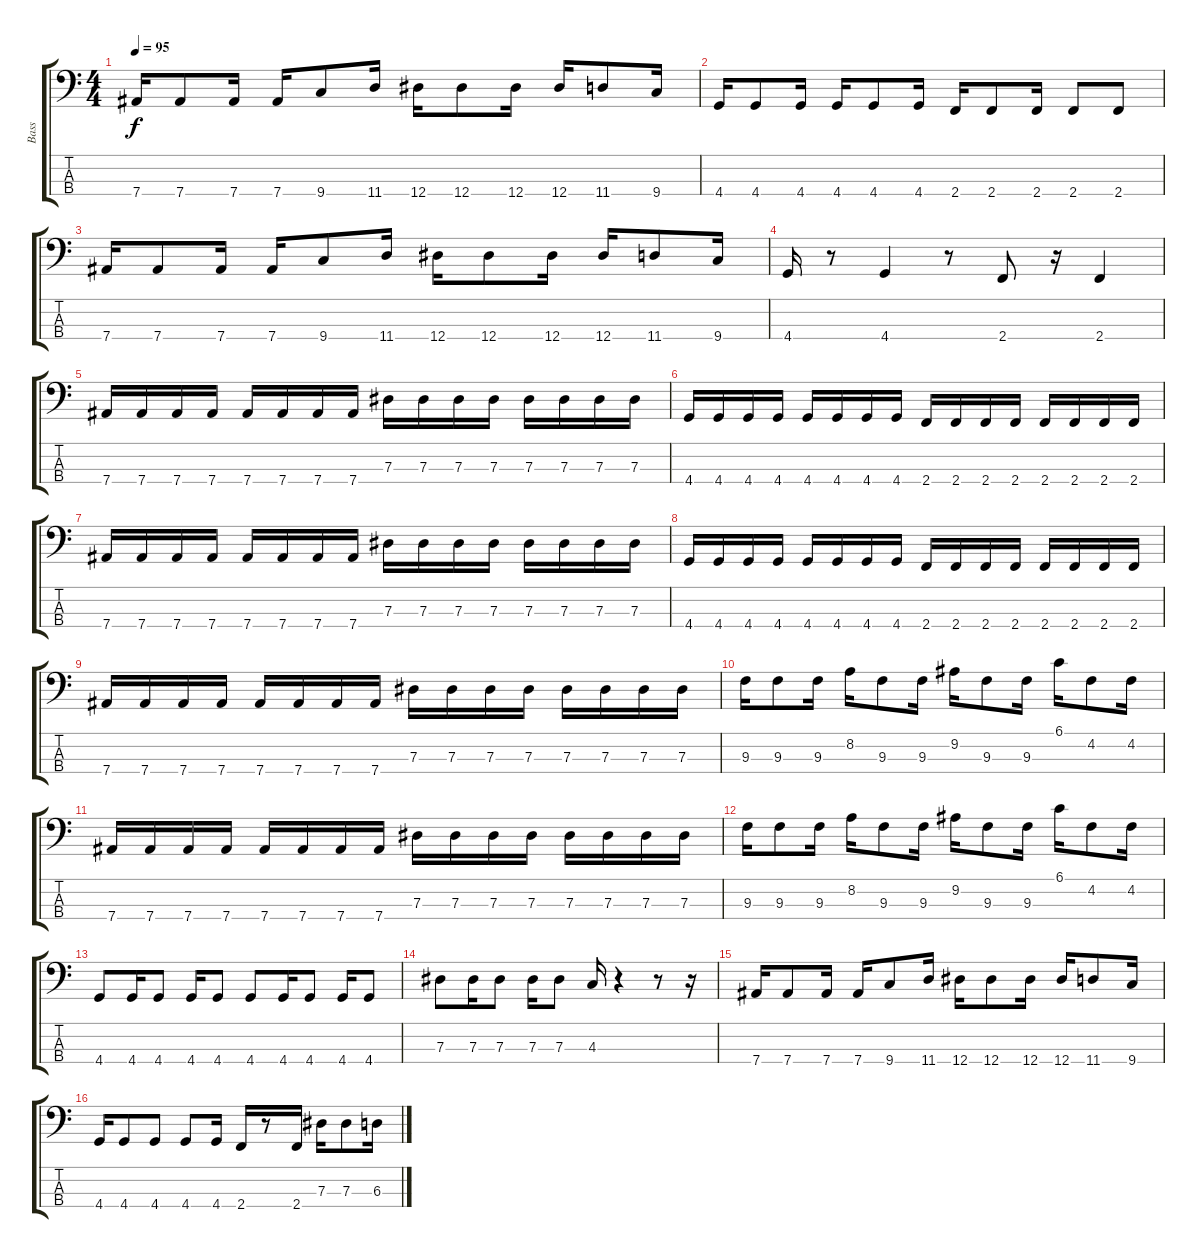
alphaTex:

\track ("Bass" "Bass") {instrument electricbasspick}
\staff {score tabs}
\tuning (Gb2 Db2 Ab1 Eb1) {hide}
\ts (4 4)
\tempo 95
\clef f4
\ks c
7.4.16{dy f instrument electricbasspick} 7.4.8 7.4.16 7.4.16 9.4.8 11.4.16 12.4.16 12.4.8 12.4.16 12.4.16 11.4.8 9.4.16 |
4.4.16 4.4.8 4.4.16 4.4.16 4.4.8 4.4.16 2.4.16 2.4.8 2.4.16 2.4.8 2.4.8 |
7.4.16 7.4.8 7.4.16 7.4.16 9.4.8 11.4.16 12.4.16 12.4.8 12.4.16 12.4.16 11.4.8 9.4.16 |
4.4.16 r.8 4.4.4 r.8 2.4.8 r.16 2.4.4 |
7.4.16 7.4.16 7.4.16 7.4.16 7.4.16 7.4.16 7.4.16 7.4.16 7.3.16 7.3.16 7.3.16 7.3.16 7.3.16 7.3.16 7.3.16 7.3.16 |
4.4.16 4.4.16 4.4.16 4.4.16 4.4.16 4.4.16 4.4.16 4.4.16 2.4.16 2.4.16 2.4.16 2.4.16 2.4.16 2.4.16 2.4.16 2.4.16 |
7.4.16 7.4.16 7.4.16 7.4.16 7.4.16 7.4.16 7.4.16 7.4.16 7.3.16 7.3.16 7.3.16 7.3.16 7.3.16 7.3.16 7.3.16 7.3.16 |
4.4.16 4.4.16 4.4.16 4.4.16 4.4.16 4.4.16 4.4.16 4.4.16 2.4.16 2.4.16 2.4.16 2.4.16 2.4.16 2.4.16 2.4.16 2.4.16 |
7.4.16 7.4.16 7.4.16 7.4.16 7.4.16 7.4.16 7.4.16 7.4.16 7.3.16 7.3.16 7.3.16 7.3.16 7.3.16 7.3.16 7.3.16 7.3.16 |
9.3.16 9.3.8 9.3.16 8.2.16 9.3.8 9.3.16 9.2.16 9.3.8 9.3.16 6.1.16 4.2.8 4.2.16 |
7.4.16 7.4.16 7.4.16 7.4.16 7.4.16 7.4.16 7.4.16 7.4.16 7.3.16 7.3.16 7.3.16 7.3.16 7.3.16 7.3.16 7.3.16 7.3.16 |
9.3.16 9.3.8 9.3.16 8.2.16 9.3.8 9.3.16 9.2.16 9.3.8 9.3.16 6.1.16 4.2.8 4.2.16 |
4.4.8 4.4.16 4.4.8 4.4.16 4.4.8 4.4.8 4.4.16 4.4.8 4.4.16 4.4.8 |
7.3.8 7.3.16 7.3.8 7.3.16 7.3.8 4.3.16 r.4 r.8 r.16 |
7.4.16 7.4.8 7.4.16 7.4.16 9.4.8 11.4.16 12.4.16 12.4.8 12.4.16 12.4.16 11.4.8 9.4.16 |
4.4.16 4.4.8 4.4.8 4.4.8 4.4.16 2.4.16 r.8 2.4.16 7.3.16 7.3.8 6.3.16
